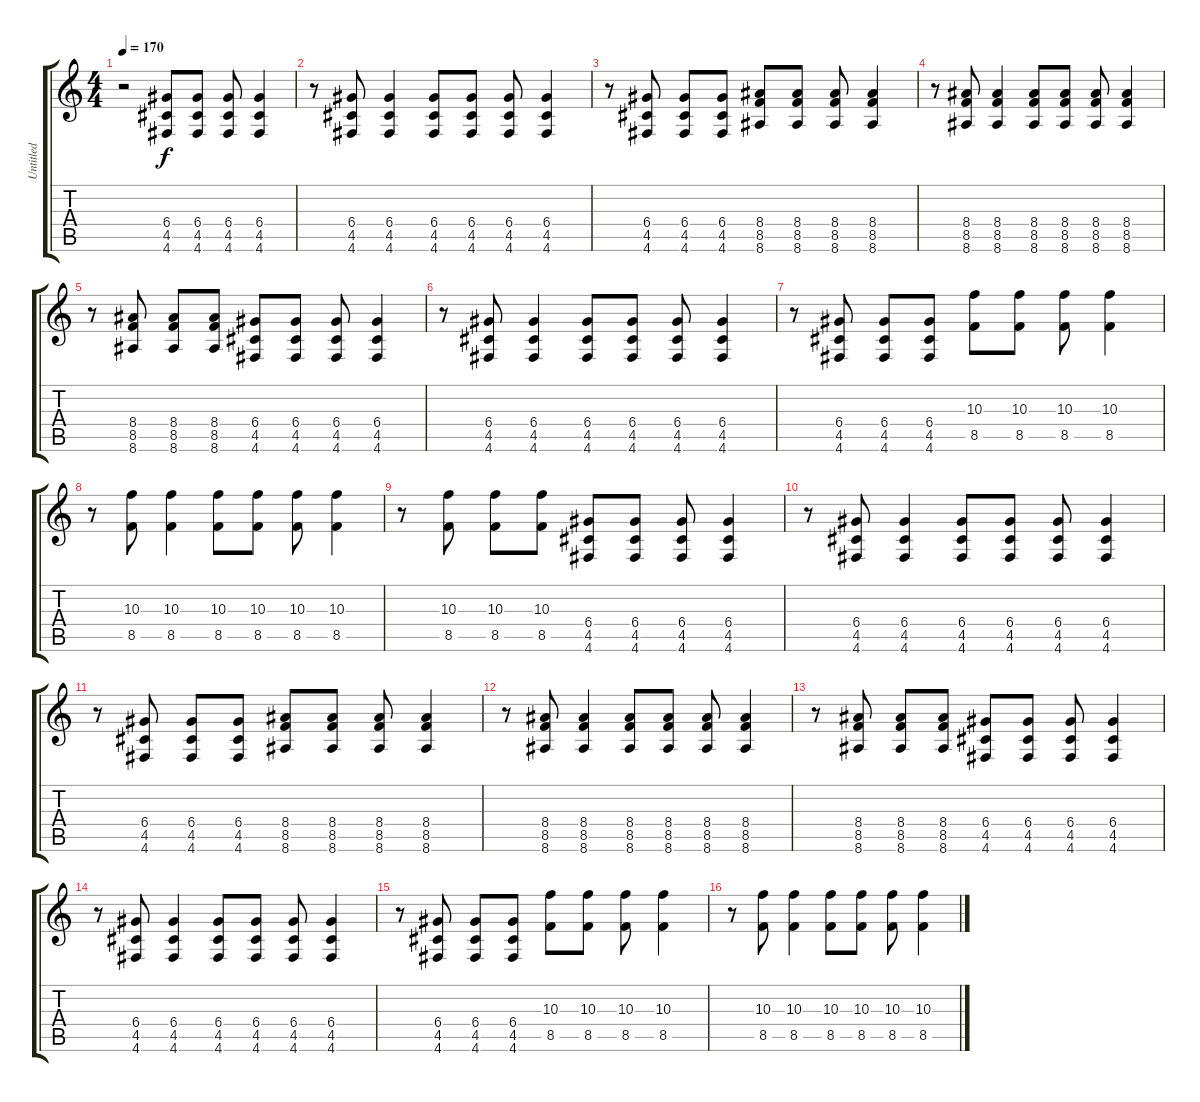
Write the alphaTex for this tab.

\track ("Untitled" "Untitled") {instrument distortionguitar}
\staff {score tabs}
\tuning (E4 B3 G3 D3 A2 D2) {hide}
\ts (4 4)
\tempo 170
\clef g2
\ks c
r.2{dy f} (6.4 4.5 4.6).8 (6.4 4.5 4.6).8 (6.4 4.5 4.6).8 (6.4 4.5 4.6).4 |
r.8 (6.4 4.5 4.6).8 (6.4 4.5 4.6).4 (6.4 4.5 4.6).8 (6.4 4.5 4.6).8 (6.4 4.5 4.6).8 (6.4 4.5 4.6).4 |
r.8 (6.4 4.5 4.6).8 (6.4 4.5 4.6).8 (6.4 4.5 4.6).8 (8.4 8.5 8.6).8 (8.4 8.5 8.6).8 (8.4 8.5 8.6).8 (8.4 8.5 8.6).4 |
r.8 (8.4 8.5 8.6).8 (8.4 8.5 8.6).4 (8.4 8.5 8.6).8 (8.4 8.5 8.6).8 (8.4 8.5 8.6).8 (8.4 8.5 8.6).4 |
r.8 (8.4 8.5 8.6).8 (8.4 8.5 8.6).8 (8.4 8.5 8.6).8 (6.4 4.5 4.6).8 (6.4 4.5 4.6).8 (6.4 4.5 4.6).8 (6.4 4.5 4.6).4 |
r.8 (6.4 4.5 4.6).8 (6.4 4.5 4.6).4 (6.4 4.5 4.6).8 (6.4 4.5 4.6).8 (6.4 4.5 4.6).8 (6.4 4.5 4.6).4 |
r.8 (6.4 4.5 4.6).8 (6.4 4.5 4.6).8 (6.4 4.5 4.6).8 (10.3 8.5).8 (10.3 8.5).8 (10.3 8.5).8 (10.3 8.5).4 |
r.8 (10.3 8.5).8 (10.3 8.5).4 (10.3 8.5).8 (10.3 8.5).8 (10.3 8.5).8 (10.3 8.5).4 |
r.8 (10.3 8.5).8 (10.3 8.5).8 (10.3 8.5).8 (6.4 4.5 4.6).8 (6.4 4.5 4.6).8 (6.4 4.5 4.6).8 (6.4 4.5 4.6).4 |
r.8 (6.4 4.5 4.6).8 (6.4 4.5 4.6).4 (6.4 4.5 4.6).8 (6.4 4.5 4.6).8 (6.4 4.5 4.6).8 (6.4 4.5 4.6).4 |
r.8 (6.4 4.5 4.6).8 (6.4 4.5 4.6).8 (6.4 4.5 4.6).8 (8.4 8.5 8.6).8 (8.4 8.5 8.6).8 (8.4 8.5 8.6).8 (8.4 8.5 8.6).4 |
r.8 (8.4 8.5 8.6).8 (8.4 8.5 8.6).4 (8.4 8.5 8.6).8 (8.4 8.5 8.6).8 (8.4 8.5 8.6).8 (8.4 8.5 8.6).4 |
r.8 (8.4 8.5 8.6).8 (8.4 8.5 8.6).8 (8.4 8.5 8.6).8 (6.4 4.5 4.6).8 (6.4 4.5 4.6).8 (6.4 4.5 4.6).8 (6.4 4.5 4.6).4 |
r.8 (6.4 4.5 4.6).8 (6.4 4.5 4.6).4 (6.4 4.5 4.6).8 (6.4 4.5 4.6).8 (6.4 4.5 4.6).8 (6.4 4.5 4.6).4 |
r.8 (6.4 4.5 4.6).8 (6.4 4.5 4.6).8 (6.4 4.5 4.6).8 (10.3 8.5).8 (10.3 8.5).8 (10.3 8.5).8 (10.3 8.5).4 |
r.8 (10.3 8.5).8 (10.3 8.5).4 (10.3 8.5).8 (10.3 8.5).8 (10.3 8.5).8 (10.3 8.5).4
